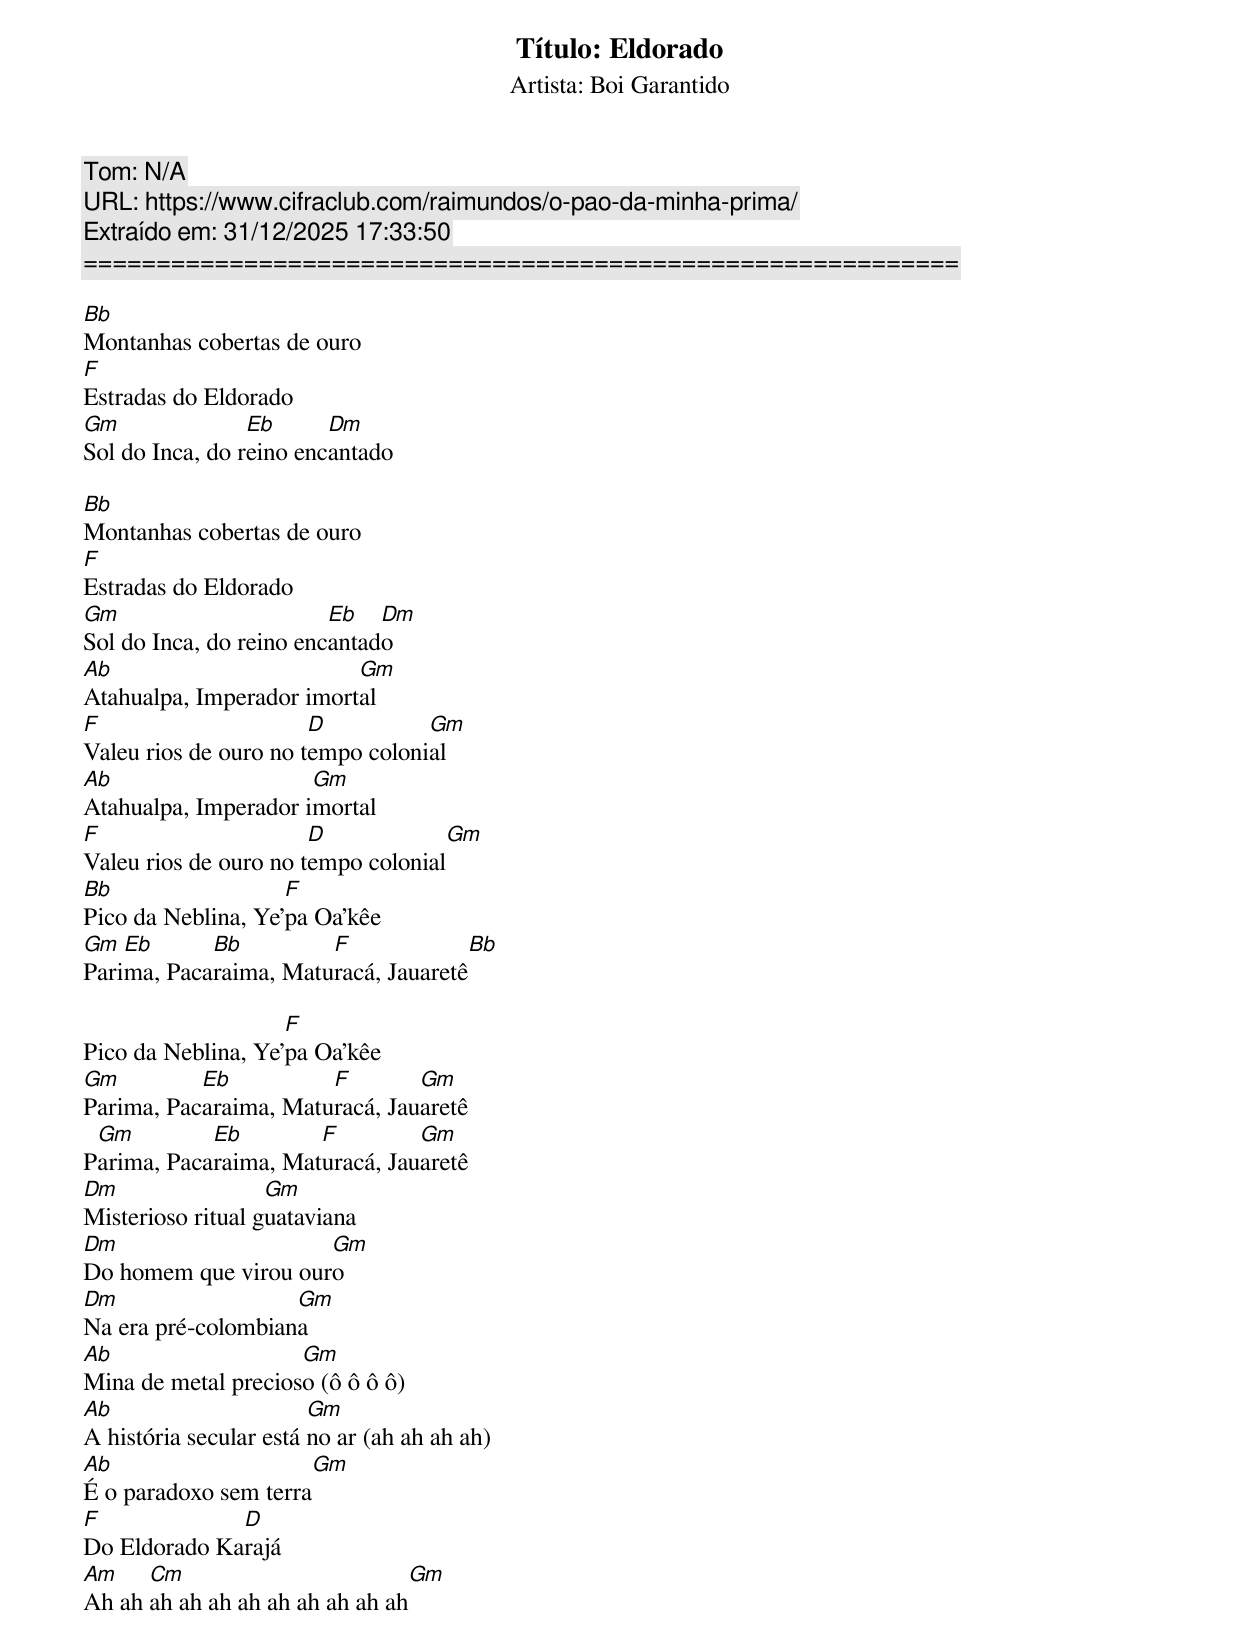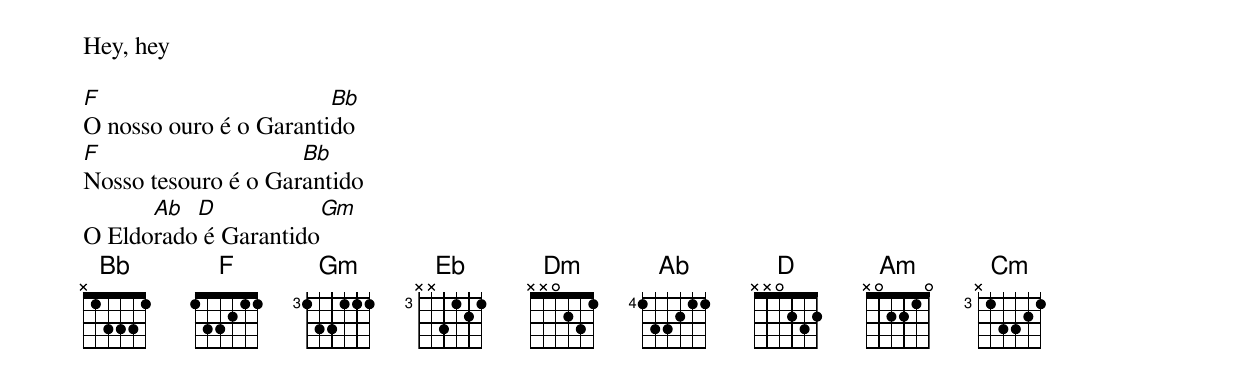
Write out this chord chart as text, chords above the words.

Título: Eldorado
Artista: Boi Garantido
Tom: N/A
URL: https://www.cifraclub.com/raimundos/o-pao-da-minha-prima/
Extraído em: 31/12/2025 17:33:50
============================================================

Bb
Montanhas cobertas de ouro
F
Estradas do Eldorado
Gm               Eb      Dm
Sol do Inca, do reino encantado

Bb
Montanhas cobertas de ouro
F
Estradas do Eldorado
Gm                       Eb   Dm
Sol do Inca, do reino encantado
Ab                        Gm
Atahualpa, Imperador imortal
F                      D          Gm
Valeu rios de ouro no tempo colonial
Ab                    Gm
Atahualpa, Imperador imortal
F                      D            Gm
Valeu rios de ouro no tempo colonial
Bb                  F
Pico da Neblina, Ye'pa Oa'kêe
Gm  Eb      Bb         F               Bb
Parima, Pacaraima, Maturacá, Jauaretê

                    F
Pico da Neblina, Ye'pa Oa'kêe
Gm         Eb          F        Gm
Parima, Pacaraima, Maturacá, Jauaretê
 Gm         Eb        F         Gm
Parima, Pacaraima, Maturacá, Jauaretê
Dm                 Gm
Misterioso ritual guataviana
Dm                    Gm
Do homem que virou ouro
Dm                  Gm
Na era pré-colombiana
Ab                   Gm
Mina de metal precioso (ô ô ô ô)
Ab                      Gm
A história secular está no ar (ah ah ah ah)
Ab                      Gm
É o paradoxo sem terra
F             D
Do Eldorado Karajá
Am    Cm                        Gm
Ah ah ah ah ah ah ah ah ah ah ah

Hey, hey

F                       Bb
O nosso ouro é o Garantido
F                    Bb
Nosso tesouro é o Garantido
      Ab  D            Gm
O Eldorado é Garantido
